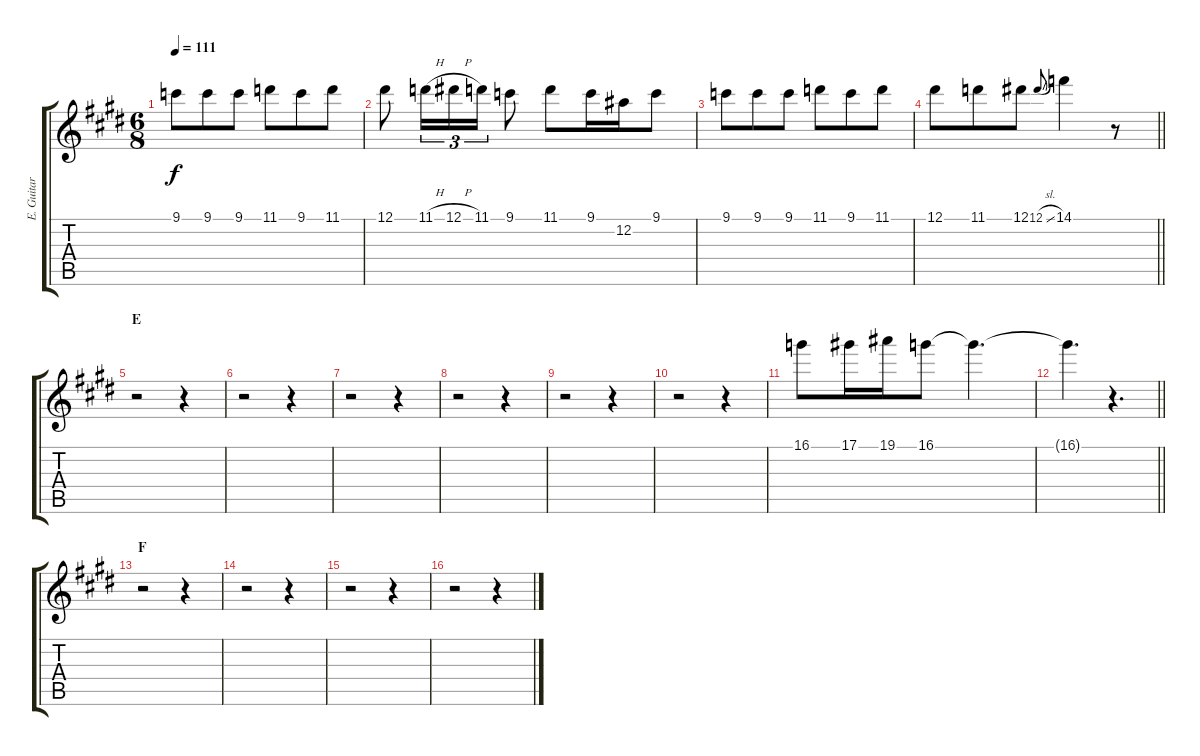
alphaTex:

\track ("E. Guitar II" "E. Guitar ") {instrument overdrivenguitar}
\staff {score tabs}
\tuning (Eb4 Bb3 Gb3 Db3 Ab2 Eb2) {hide}
\ts (6 8)
\tempo 111
\clef g2
\ks e
9.1.8{dy f} 9.1.8 9.1.8 11.1.8 9.1.8 11.1.8 |
12.1.8 11.1{h}.16{tu (3 2)} 12.1{h}.16{tu (3 2)} 11.1.16{tu (3 2)} 9.1.8 11.1.8 9.1.16 12.2.16 9.1.8 |
9.1.8 9.1.8 9.1.8 11.1.8 9.1.8 11.1.8 |
\barLineRight lightlight
12.1.8 11.1.8 12.1.8 12.1{sl}.8{gr onbeat} 14.1.4 r.8 |
\section ("" "E")
r.2 r.4 |
r.2 r.4 |
r.2 r.4 |
r.2 r.4 |
r.2 r.4 |
r.2 r.4 |
16.1.8 17.1.16 19.1.16 16.1.8 16.1{t}.4{d} |
\barLineRight lightlight
16.1{t}.4{d} r.4{d} |
\section ("" "F")
r.2 r.4 |
r.2 r.4 |
r.2 r.4 |
r.2 r.4
